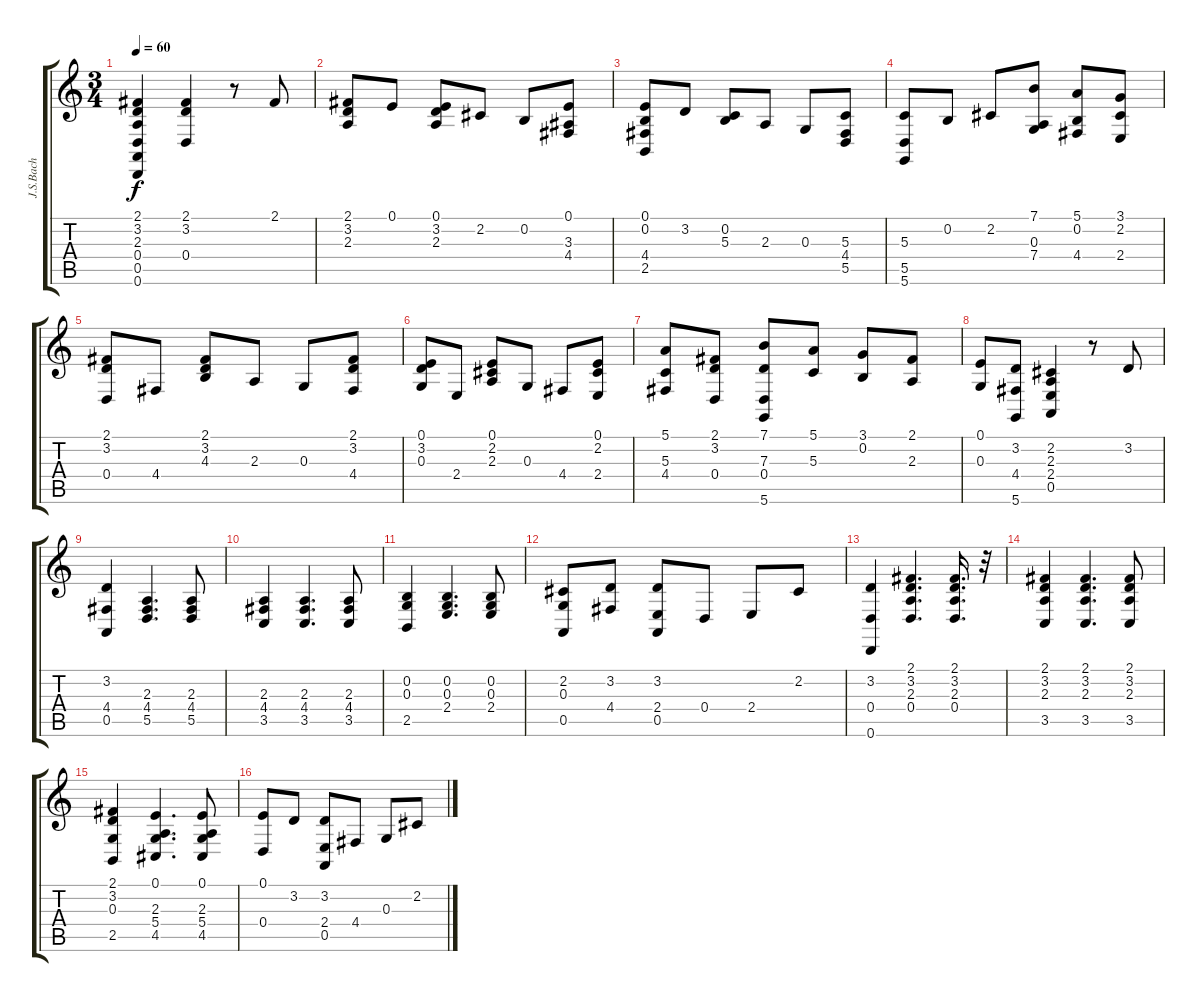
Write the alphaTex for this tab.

\track ("J.S.Bach" "J.S.Bach") {instrument acousticgrandpiano}
\staff {score tabs}
\tuning (E4 B3 G3 D3 A2 D2) {hide}
\ts (3 4)
\tempo 60
\clef g2
\ks c
(2.1 3.2 2.3 0.4 0.5 0.6).4{dy f} (2.1 3.2 0.4).4 r.8 2.1.8 |
(2.1 3.2 2.3).8 0.1.8 (0.1 3.2 2.3).8 2.2.8 0.2.8 (0.1 3.3 4.4).8 |
(0.1 0.2 4.4 2.5).8 3.2.8 (0.2 5.3).8 2.3.8 0.3.8 (5.3 4.4 5.5).8 |
(5.3 5.5 5.6).8 0.2.8 2.2.8 (7.1 0.3 7.4).8 (5.1 0.2 4.4).8 (3.1 2.2 2.4).8 |
(2.1 3.2 0.4).8 4.4.8 (2.1 3.2 4.3).8 2.3.8 0.3.8 (2.1 3.2 4.4).8 |
(0.1 3.2 0.3).8 2.4.8 (0.1 2.2 2.3).8 0.3.8 4.4.8 (0.1 2.2 2.4).8 |
(5.1 5.3 4.4).8 (2.1 3.2 0.4).8 (7.1 7.3 0.4 5.6).8 (5.1 5.3).8 (3.1 0.2).8 (2.1 2.3).8 |
(0.1 0.3).8 (3.2 4.4 5.6).8 (2.2 2.3 2.4 0.5).4 r.8 3.2.8 |
(3.2 4.4 0.5).4 (2.3 4.4 5.5).4{d} (2.3 4.4 5.5).8 |
(2.3 4.4 3.5).4 (2.3 4.4 3.5).4{d} (2.3 4.4 3.5).8 |
(0.2 0.3 2.5).4 (0.2 0.3 2.4).4{d} (0.2 0.3 2.4).8 |
(2.2 0.3 0.5).8 (3.2 4.4).8 (3.2 2.4 0.5).8 0.4.8 2.4.8 2.2.8 |
(3.2 0.4 0.6).4 (2.1 3.2 2.3 0.4).4{d} (2.1 3.2 2.3 0.4).16{d} r.32 |
(2.1 3.2 2.3 3.5).4 (2.1 3.2 2.3 3.5).4{d} (2.1 3.2 2.3 3.5).8 |
(2.1 3.2 0.3 2.5).4 (0.1 2.3 5.4 4.5).4{d} (0.1 2.3 5.4 4.5).8 |
(0.1 0.4).8 3.2.8 (3.2 2.4 0.5).8 4.4.8 0.3.8 2.2.8
